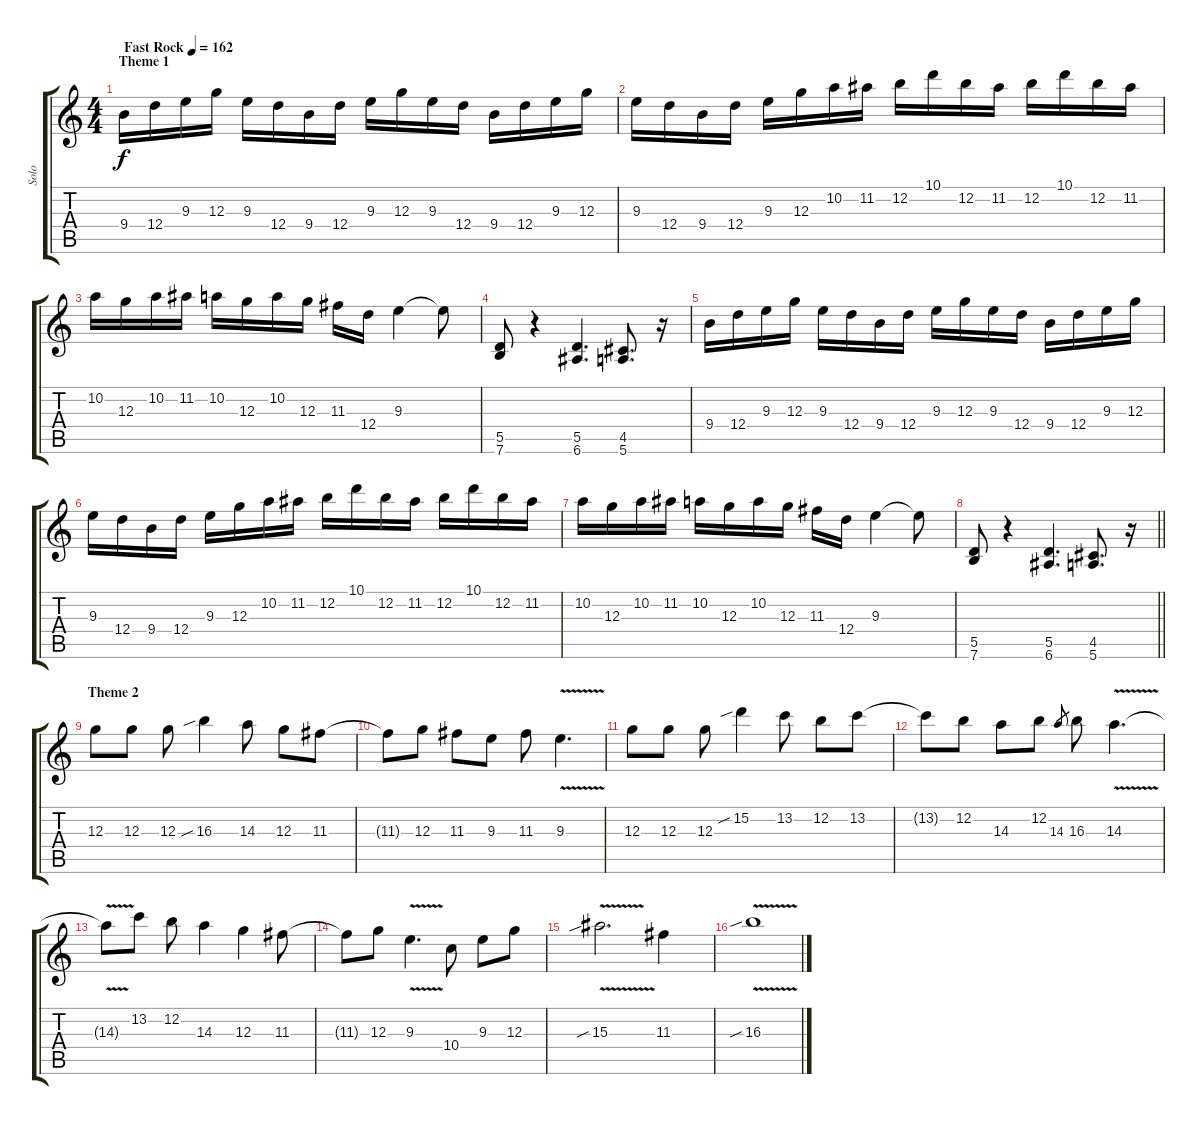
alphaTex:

\track ("Solo" "Solo") {instrument distortionguitar}
\staff {score tabs}
\tuning (E4 B3 G3 D3 A2 E2) {hide}
\ts (4 4)
\section ("" "Theme 1")
\tempo (162 "Fast Rock")
\clef g2
\ks c
9.4.16{dy f instrument distortionguitar} 12.4.16 9.3.16 12.3.16 9.3.16 12.4.16 9.4.16 12.4.16 9.3.16 12.3.16 9.3.16 12.4.16 9.4.16 12.4.16 9.3.16 12.3.16 |
9.3.16 12.4.16 9.4.16 12.4.16 9.3.16 12.3.16 10.2.16 11.2.16 12.2.16 10.1.16 12.2.16 11.2.16 12.2.16 10.1.16 12.2.16 11.2.16 |
10.2.16 12.3.16 10.2.16 11.2.16 10.2.16 12.3.16 10.2.16 12.3.16 11.3.16 12.4.16 9.3.4 9.3{t}.8 |
(5.5 7.6).8 r.4 (5.5 6.6).4{d} (4.5 5.6).8{d} r.16 |
9.4.16 12.4.16 9.3.16 12.3.16 9.3.16 12.4.16 9.4.16 12.4.16 9.3.16 12.3.16 9.3.16 12.4.16 9.4.16 12.4.16 9.3.16 12.3.16 |
9.3.16 12.4.16 9.4.16 12.4.16 9.3.16 12.3.16 10.2.16 11.2.16 12.2.16 10.1.16 12.2.16 11.2.16 12.2.16 10.1.16 12.2.16 11.2.16 |
10.2.16 12.3.16 10.2.16 11.2.16 10.2.16 12.3.16 10.2.16 12.3.16 11.3.16 12.4.16 9.3.4 9.3{t}.8 |
\barLineRight lightlight
(5.5 7.6).8 r.4 (5.5 6.6).4{d} (4.5 5.6).8{d} r.16 |
\section ("" "Theme 2")
12.3.8 12.3.8 12.3.8 16.3{sib}.4 14.3.8 12.3.8 11.3.8 |
11.3{t}.8 12.3.8 11.3.8 9.3.8 11.3.8 9.3{v}.4{d} |
12.3.8 12.3.8 12.3.8 15.2{sib}.4 13.2.8 12.2.8 13.2.8 |
13.2{t}.8 12.2.8 14.3.8 12.2.8 14.3.8{gr} 16.3.8 14.3{v}.4{d} |
14.3{t}.8 13.2.8 12.2.8 14.3.4 12.3.4 11.3.8 |
11.3{t}.8 12.3.8 9.3{v}.4{d} 10.4.8 9.3.8 12.3.8 |
15.3{v sib}.2{d} 11.3.4 |
16.3{v sib}.1
